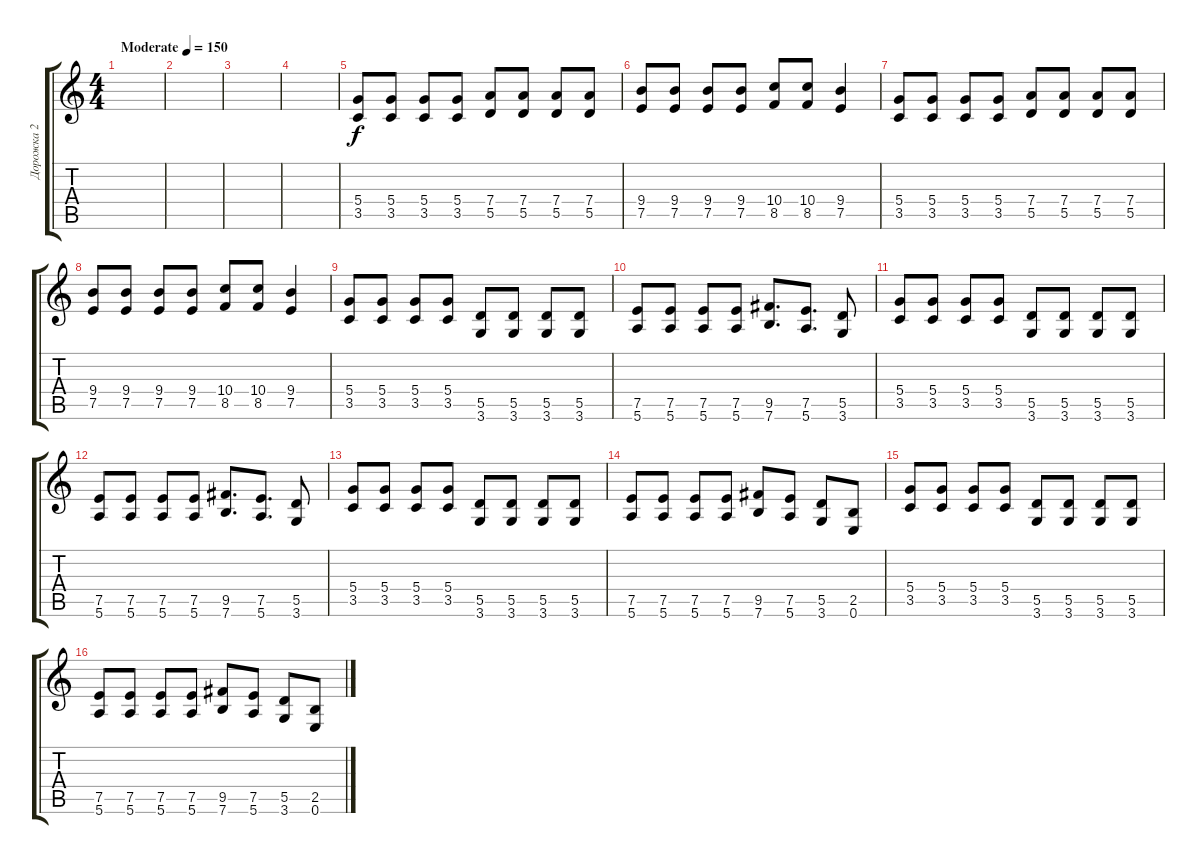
\track ("Дорожка 2" "Дорожка 2") {instrument distortionguitar}
\staff {score tabs}
\tuning (E4 B3 G3 D3 A2 E2) {hide}
\ts (4 4)
\tempo (150 "Moderate")
\clef g2
\ks c
|
|
|
|
(5.4 3.5).8 (5.4 3.5).8 (5.4 3.5).8 (5.4 3.5).8 (7.4 5.5).8 (7.4 5.5).8 (7.4 5.5).8 (7.4 5.5).8 |
(9.4 7.5).8 (9.4 7.5).8 (9.4 7.5).8 (9.4 7.5).8 (10.4 8.5).8 (10.4 8.5).8 (9.4 7.5).4 |
(5.4 3.5).8 (5.4 3.5).8 (5.4 3.5).8 (5.4 3.5).8 (7.4 5.5).8 (7.4 5.5).8 (7.4 5.5).8 (7.4 5.5).8 |
(9.4 7.5).8 (9.4 7.5).8 (9.4 7.5).8 (9.4 7.5).8 (10.4 8.5).8 (10.4 8.5).8 (9.4 7.5).4 |
(5.4 3.5).8 (5.4 3.5).8 (5.4 3.5).8 (5.4 3.5).8 (5.5 3.6).8 (5.5 3.6).8 (5.5 3.6).8 (5.5 3.6).8 |
(7.5 5.6).8 (7.5 5.6).8 (7.5 5.6).8 (7.5 5.6).8 (9.5 7.6).8{d} (7.5 5.6).8{d} (5.5 3.6).8 |
(5.4 3.5).8 (5.4 3.5).8 (5.4 3.5).8 (5.4 3.5).8 (5.5 3.6).8 (5.5 3.6).8 (5.5 3.6).8 (5.5 3.6).8 |
(7.5 5.6).8 (7.5 5.6).8 (7.5 5.6).8 (7.5 5.6).8 (9.5 7.6).8{d} (7.5 5.6).8{d} (5.5 3.6).8 |
(5.4 3.5).8 (5.4 3.5).8 (5.4 3.5).8 (5.4 3.5).8 (5.5 3.6).8 (5.5 3.6).8 (5.5 3.6).8 (5.5 3.6).8 |
(7.5 5.6).8 (7.5 5.6).8 (7.5 5.6).8 (7.5 5.6).8 (9.5 7.6).8 (7.5 5.6).8 (5.5 3.6).8 (2.5 0.6).8 |
(5.4 3.5).8 (5.4 3.5).8 (5.4 3.5).8 (5.4 3.5).8 (5.5 3.6).8 (5.5 3.6).8 (5.5 3.6).8 (5.5 3.6).8 |
(7.5 5.6).8 (7.5 5.6).8 (7.5 5.6).8 (7.5 5.6).8 (9.5 7.6).8 (7.5 5.6).8 (5.5 3.6).8 (2.5 0.6).8
